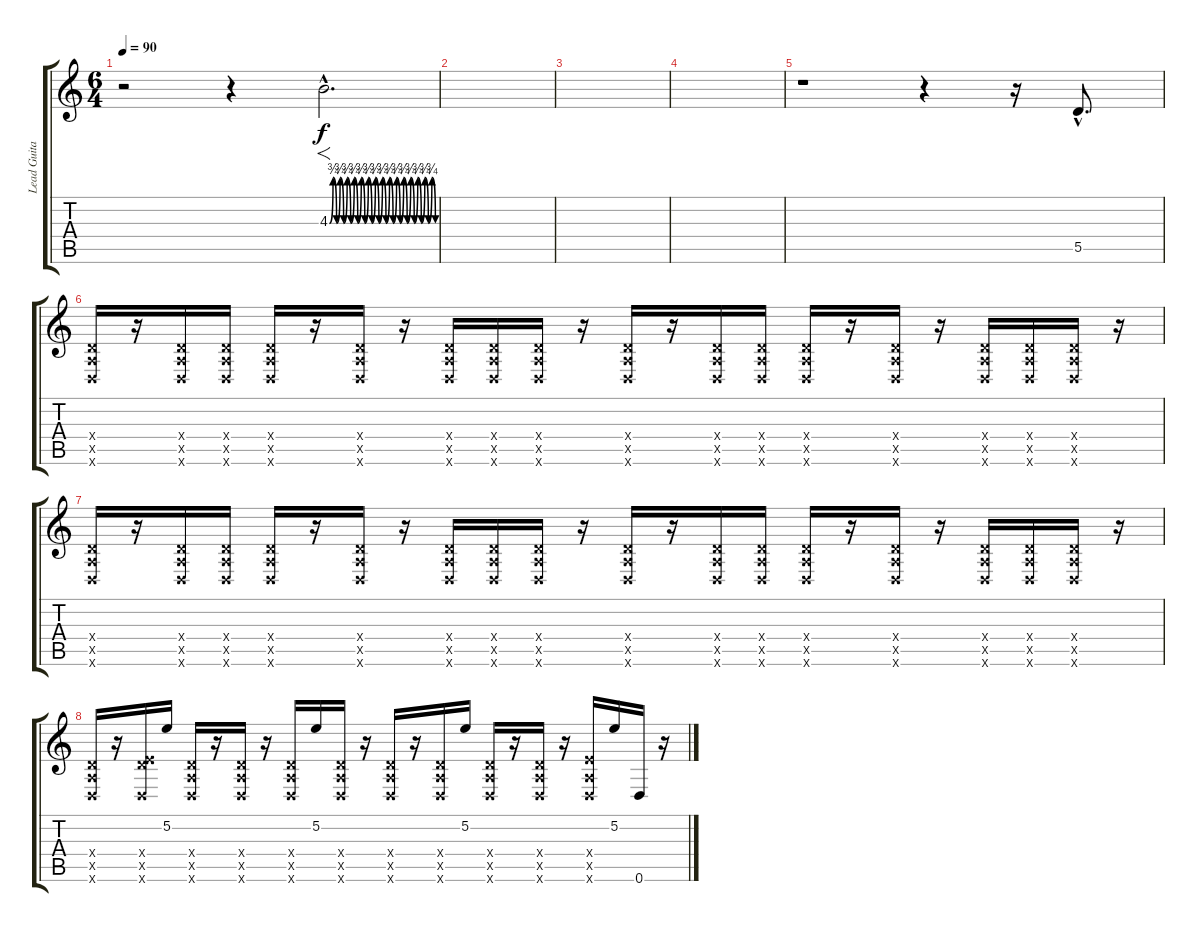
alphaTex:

\track ("Lead Guitar" "Lead Guita") {instrument distortionguitar}
\staff {score tabs}
\tuning (E4 B3 G3 D3 A2 D2) {hide}
\ts (6 4)
\tempo 90
\clef g2
\ks c
r.2{dy f} r.4 4.3{be (custom 0 0 2 3 4 0 6 3 8 0 10 3 12 0 14 3 16 0 18 3 20 0 22 3 24 0 26 3 28 0 30 3 32 0 34 3 36 0 38 3 40 0 42 3 44 0 46 3 48 0 50 3 52 0 54 3 56 0 58 3 60 0) hac}.2{f d volume 13 balance 5} |
|
|
|
r.1 r.4 r.16 5.5{hac}.8{d volume 13 balance 8 instrument distortionguitar} |
(0.4{x} 0.5{x} 0.6{x}).16 r.16 (0.4{x} 0.5{x} 0.6{x}).16 (0.4{x} 0.5{x} 0.6{x}).16 (0.4{x} 0.5{x} 0.6{x}).16 r.16 (0.4{x} 0.5{x} 0.6{x}).16 r.16 (0.4{x} 0.5{x} 0.6{x}).16 (0.4{x} 0.5{x} 0.6{x}).16 (0.4{x} 0.5{x} 0.6{x}).16 r.16 (0.4{x} 0.5{x} 0.6{x}).16 r.16 (0.4{x} 0.5{x} 0.6{x}).16 (0.4{x} 0.5{x} 0.6{x}).16 (0.4{x} 0.5{x} 0.6{x}).16 r.16 (0.4{x} 0.5{x} 0.6{x}).16 r.16 (0.4{x} 0.5{x} 0.6{x}).16 (0.4{x} 0.5{x} 0.6{x}).16 (0.4{x} 0.5{x} 0.6{x}).16 r.16 |
(0.4{x} 0.5{x} 0.6{x}).16 r.16 (0.4{x} 0.5{x} 0.6{x}).16 (0.4{x} 0.5{x} 0.6{x}).16 (0.4{x} 0.5{x} 0.6{x}).16 r.16 (0.4{x} 0.5{x} 0.6{x}).16 r.16 (0.4{x} 0.5{x} 0.6{x}).16 (0.4{x} 0.5{x} 0.6{x}).16 (0.4{x} 0.5{x} 0.6{x}).16 r.16 (0.4{x} 0.5{x} 0.6{x}).16 r.16 (0.4{x} 0.5{x} 0.6{x}).16 (0.4{x} 0.5{x} 0.6{x}).16 (0.4{x} 0.5{x} 0.6{x}).16 r.16 (0.4{x} 0.5{x} 0.6{x}).16 r.16 (0.4{x} 0.5{x} 0.6{x}).16 (0.4{x} 0.5{x} 0.6{x}).16 (0.4{x} 0.5{x} 0.6{x}).16 r.16 |
(0.4{x} 0.5{x} 0.6{x}).16 r.16 (2.4{x} 5.5{x} 0.6{x}).16 5.2.16 (0.4{x} 0.5{x} 0.6{x}).16 r.16 (0.4{x} 0.5{x} 0.6{x}).16 r.16 (0.4{x} 0.5{x} 0.6{x}).16 5.2.16 (0.4{x} 0.5{x} 0.6{x}).16 r.16 (0.4{x} 0.5{x} 0.6{x}).16 r.16 (0.4{x} 0.5{x} 0.6{x}).16 5.2.16 (0.4{x} 0.5{x} 0.6{x}).16 r.16 (0.4{x} 0.5{x} 0.6{x}).16 r.16 (2.4{x} 0.5{x} 0.6{x}).16 5.2.16 0.6.16 r.16
